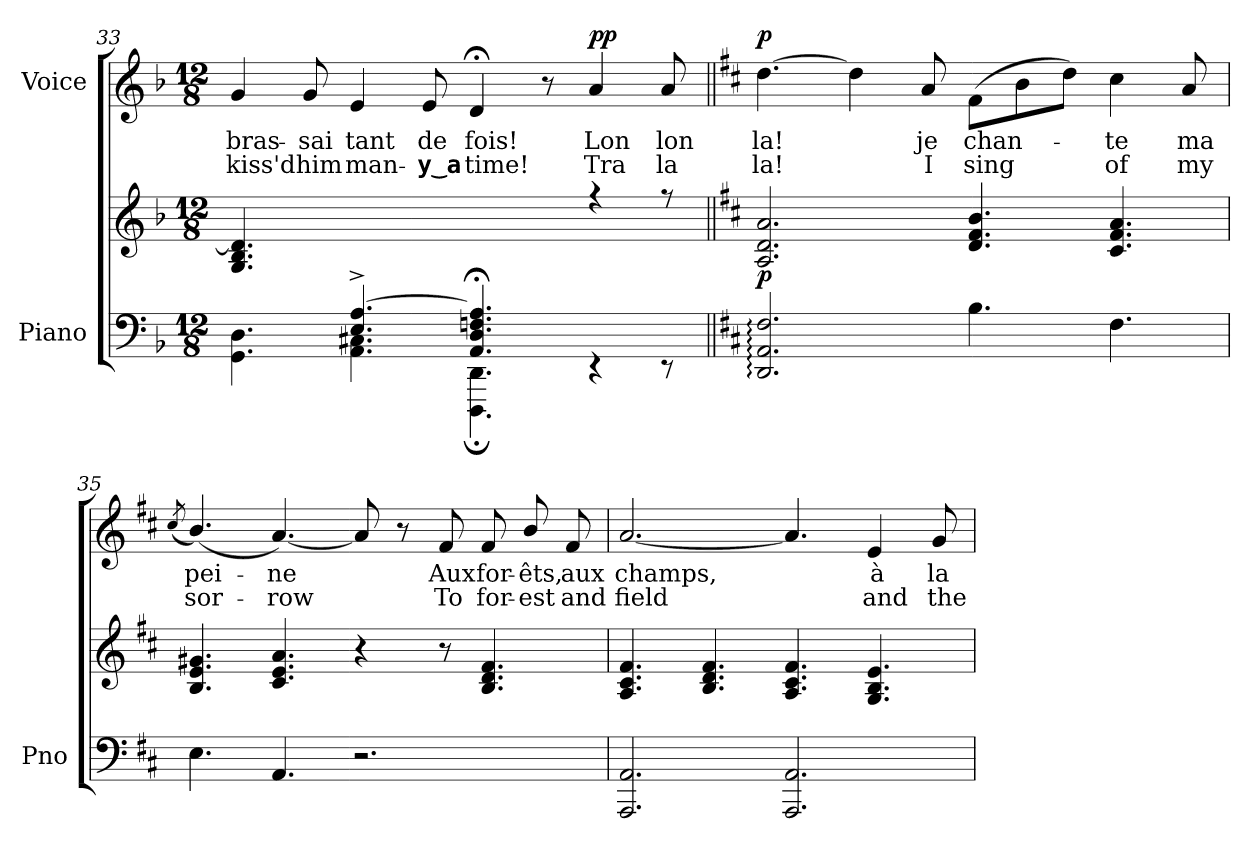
**kern	**kern	**dynam	**kern	**text	**text	**dynam
*part2	*part2	*part2	*part1	*part1	*part1	*part1
*staff3	*staff2	*staff2/3	*staff1	*staff1	*staff1	*staff1
*I"Piano	*	*	*I"Voice	*	*	*
*I'Pno	*	*	*	*	*	*
*clefF4	*clefG2	*	*clefG2	*	*	*
*k[b-]	*k[b-]	*	*k[b-]	*	*	*
*M12/8	*M12/8	*	*M12/8	*	*	*
=33	=33	=33	=33	=33	=33	=33
*^	*	*	*	*	*	*
!	!	!	!	!	!LO:LY:b	!LO:LY:b	!
4.ryy	4.GG\ 4.D\	4.G/ 4.B-/ 4.d/]	.	4g/	-bras-	kiss'd	.
!	!	!	!	!	!LO:LY:b	!LO:LY:b	!
.	.	.	.	8g/	-sai	him	.
!	!	!	!	!	!LO:LY:b	!LO:LY:b	!
4.E/^ [4.A/^	4.AA\ 4.C#X\	2.ryy	.	4e/	tant	man-	.
!	!	!	!	!	!LO:LY:b	!LO:LY:b	!
.	.	.	.	8e/	de	-y‿a	.
!	!	!	!	!	!LO:LY:b	!LO:LY:b	!
4.AA/;< 4.D/;< 4.Fn/;< 4.A/];<	4.DDD\; 4.DD\;	.	.	4d;</	fois!	time!	.
.	.	.	.	8r	.	.	.
!	!	!	!	!	!LO:LY:b	!LO:LY:b	!LO:DY:a
4.ryy	4rEE	4rff	.	4a/	Lon	Tra	pp
!	!	!	!	!	!LO:LY:b	!LO:LY:b	!
.	8rEE	8rff	.	8a/	lon	la	.
*v	*v	*	*	*	*	*	*
!!LO:PB:g=z
=34||	=34||	=34||	=34||	=34||	=34||	=34||
*k[f#c#]	*k[f#c#]	*	*k[f#c#]	*	*	*
*^	*	*	*	*	*	*
!	!	!	!LO:DY:b	!	!LO:LY:b	!LO:LY:b	!LO:DY:a
*v	*v	*	*	*	*	*	*
2.DD/: 2.AA/: 2.F#/:	2.A/ 2.d/ 2.a/	p	[4.dd\	la!	la!	p
.	.	.	4dd\]	.	.	.
!	!	!	!	!LO:LY:b	!LO:LY:b	!
.	.	.	8a/	je	I	.
!	!	!	!	!LO:LY:b	!LO:LY:b	!
4.B\	4.d/ 4.f#/ 4.b/	.	(>8f#\L	chan-	sing	.
.	.	.	8b\	.	.	.
.	.	.	8dd\J)	.	.	.
!	!	!	!	!LO:LY:b	!LO:LY:b	!
4.F#\	4.c#/ 4.f#/ 4.a/	.	4cc#\	-te	of	.
!	!	!	!	!LO:LY:b	!LO:LY:b	!
.	.	.	8a/	ma	my	.
=35	=35	=35	=35	=35	=35	=35
.	.	.	(<8qcc#/	.	.	.
!	!	!	!	!LO:LY:b	!LO:LY:b	!
4.E\	4.B/ 4.e/ 4.g#X/	.	(<4.b/)	pei-	sor-	.
!	!	!	!	!LO:LY:b	!LO:LY:b	!
4.AA/	4.c#/ 4.e/ 4.a/	.	[4.a/)	-ne	-row	.
2.r	4r	.	8a/]	.	.	.
.	.	.	8r	.	.	.
!	!	!	!	!LO:LY:b	!LO:LY:b	!
.	8r	.	8f#/	Aux	To	.
!	!	!	!	!LO:LY:b	!LO:LY:b	!
.	4.B/ 4.d/ 4.f#/	.	8f#/	for-	for-	.
!	!	!	!	!LO:LY:b	!LO:LY:b	!
.	.	.	8b/	-êts,	-est	.
!	!	!	!	!LO:LY:b	!LO:LY:b	!
.	.	.	8f#/	aux	and	.
=36	=36	=36	=36	=36	=36	=36
!	!	!	!	!LO:LY:b	!LO:LY:b	!
2.AAA/ 2.AA/	4.A/ 4.c#/ 4.f#/	.	[2.a/	champs,	field	.
.	4.B/ 4.d/ 4.f#/	.	.	.	.	.
2.AAA/ 2.AA/	4.A/ 4.c#/ 4.f#/	.	4.a/]	.	.	.
!	!	!	!	!LO:LY:b	!LO:LY:b	!
.	4.G/ 4.B/ 4.e/	.	4e/	à	and	.
!	!	!	!	!LO:LY:b	!LO:LY:b	!
.	.	.	8g/	la	the	.
=	=	=	=	=	=	=
*-	*-	*-	*-	*-	*-	*-
